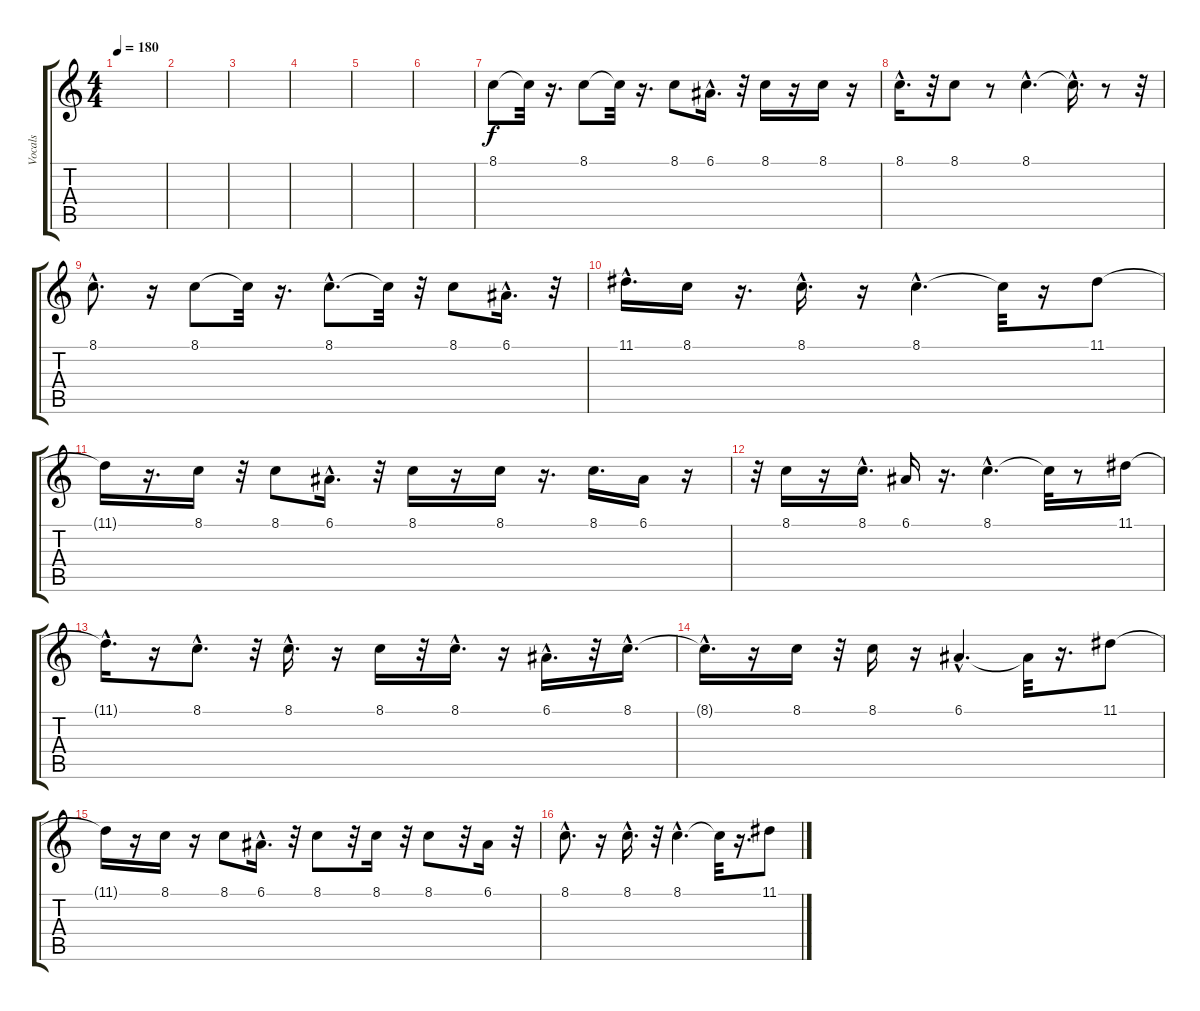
\track ("Vocals" "Vocals") {instrument lead6voice}
\staff {score tabs}
\tuning (E4 B3 G3 D3 A2 E2) {hide}
\ts (4 4)
\tempo 180
\clef g2
\ks c
|
|
|
|
|
|
8.1.8 8.1{t}.32 r.16{d} 8.1.8 8.1{t}.32 r.16{d} 8.1.8 6.1{hac}.16{d} r.32 8.1.16 r.16 8.1.16 r.16 |
8.1{hac}.16{d} r.32 8.1.8 r.8 8.1{hac}.4{d} 8.1{hac t}.16{d} r.8 r.32 |
8.1{hac}.8{d} r.16 8.1.8 8.1{t}.32 r.16{d} 8.1{hac}.8{d} 8.1{t}.32 r.32 8.1.8 6.1{hac}.16{d} r.32 |
11.1{hac}.16{d} 8.1.16 r.16{d} 8.1{hac}.16{d} r.16 8.1{hac}.4{d} 8.1{t}.32 r.16 11.1.8 |
11.1{t}.16 r.16{d} 8.1.16 r.32 8.1.8 6.1{hac}.16{d} r.32 8.1.16 r.16 8.1.16 r.16{d} 8.1.16{d} 6.1.16 r.16 |
r.32 8.1.16 r.16 8.1{hac}.16{d} 6.1.16 r.16{d} 8.1{hac}.4{d} 8.1{t}.32 r.8 11.1.16 |
11.1{hac t}.16{d} r.16 8.1{hac}.8{d} r.32 8.1{hac}.16{d} r.16 8.1.16 r.32 8.1{hac}.16{d} r.16 6.1{hac}.16{d} r.32 8.1{hac}.16{d} |
8.1{hac t}.16{d} r.16 8.1.16 r.32 8.1.16 r.16 6.1{hac}.4{d} 6.1{t}.32 r.16{d} 11.1.8 |
11.1{t}.16 r.16 8.1.16 r.16 8.1.8 6.1{hac}.16{d} r.32 8.1.8 r.32 8.1.16 r.32 8.1.8 r.32 6.1.16 r.32 |
8.1{hac}.8{d} r.16 8.1{hac}.16{d} r.32 8.1{hac}.4{d} 8.1{t}.32 r.16{d} 11.1.8
